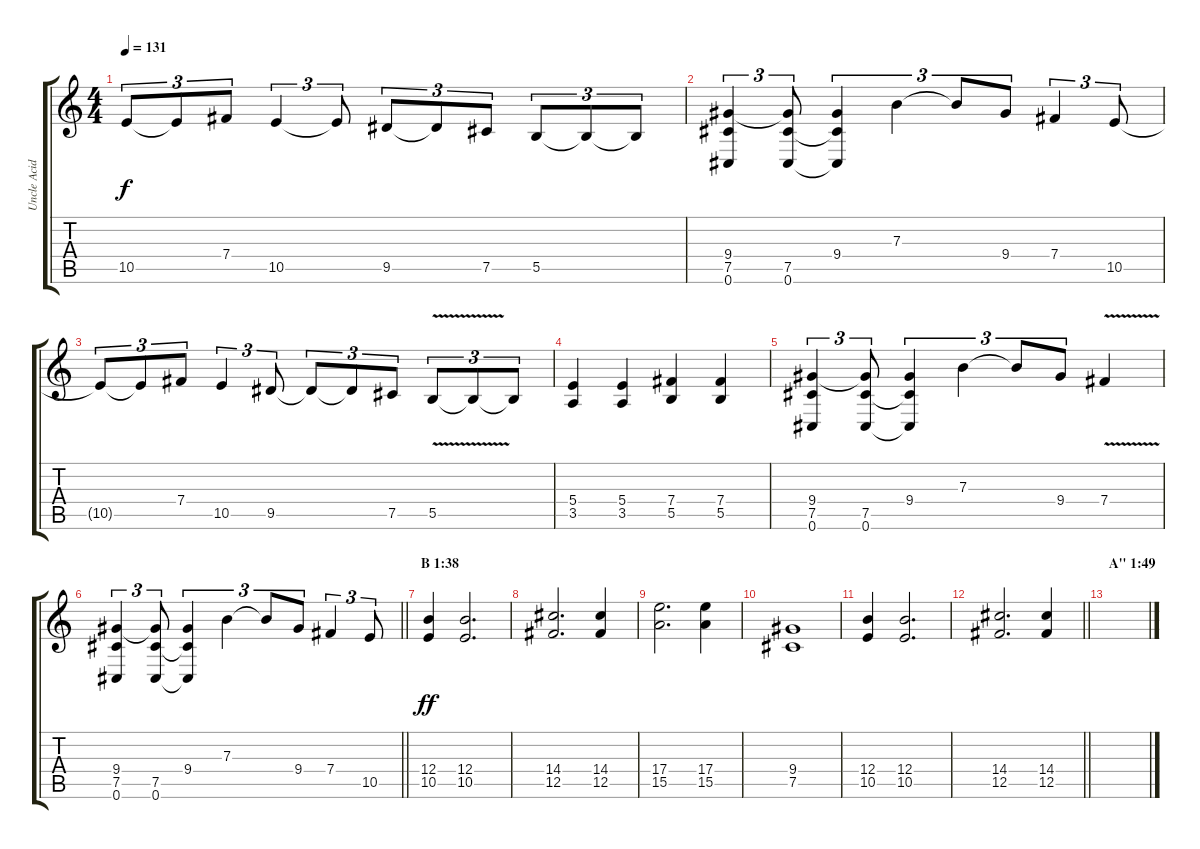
\track ("Uncle Acid (rhythm guitar)" "Uncle Acid") {instrument overdrivenguitar}
\staff {score tabs}
\tuning (Db4 Ab3 E3 B2 Gb2 Db2) {hide}
\ts (4 4)
\tempo 131
\clef g2
\ks c
10.5{t}.8{tu (3 2) dy f} 10.5{t}.8{tu (3 2)} 7.4.8{tu (3 2)} 10.5.4{tu (3 2)} 10.5{t}.8{tu (3 2)} 9.5.8{tu (3 2)} 9.5{t}.8{tu (3 2)} 7.5.8{tu (3 2)} 5.5.8{tu (3 2)} 5.5{t}.8{tu (3 2)} 5.5{t}.8{tu (3 2)} |
(9.4 7.5 0.6).4{tu (3 2)} (9.4{t} 7.5 0.6).8{tu (3 2)} (9.4 7.5{t} 0.6{t}).4{tu (3 2)} 7.3.4{tu (3 2)} 7.3{t}.8{tu (3 2)} 9.4.8{tu (3 2)} 7.4.4{tu (3 2)} 10.5.8{tu (3 2)} |
10.5{t}.8{tu (3 2)} 10.5{t}.8{tu (3 2)} 7.4.8{tu (3 2)} 10.5.4{tu (3 2)} 9.5.8{tu (3 2)} 9.5{t}.8{tu (3 2)} 9.5{t}.8{tu (3 2)} 7.5.8{tu (3 2)} 5.5{v}.8{tu (3 2)} 5.5{t}.8{tu (3 2)} 5.5{t}.8{tu (3 2)} |
(5.4 3.5).4 (5.4 3.5).4 (7.4 5.5).4 (7.4 5.5).4 |
(9.4 7.5 0.6).4{tu (3 2)} (9.4{t} 7.5 0.6).8{tu (3 2)} (9.4 7.5{t} 0.6{t}).4{tu (3 2)} 7.3.4{tu (3 2)} 7.3{t}.8{tu (3 2)} 9.4.8{tu (3 2)} 7.4{v}.4 |
\barLineRight lightlight
(9.4 7.5 0.6).4{tu (3 2)} (9.4{t} 7.5 0.6).8{tu (3 2)} (9.4 7.5{t} 0.6{t}).4{tu (3 2)} 7.3.4{tu (3 2)} 7.3{t}.8{tu (3 2)} 9.4.8{tu (3 2)} 7.4.4{tu (3 2)} 10.5.8{tu (3 2)} |
\section ("" "B 1:38")
(12.4 10.5).4{dy ff} (12.4 10.5).2{d} |
(14.4 12.5).2{d} (14.4 12.5).4 |
(17.4 15.5).2{d} (17.4 15.5).4 |
(9.4 7.5).1 |
(12.4 10.5).4 (12.4 10.5).2{d} |
\barLineRight lightlight
(14.4 12.5).2{d} (14.4 12.5).4 |
\section ("" "A'' 1:49")
